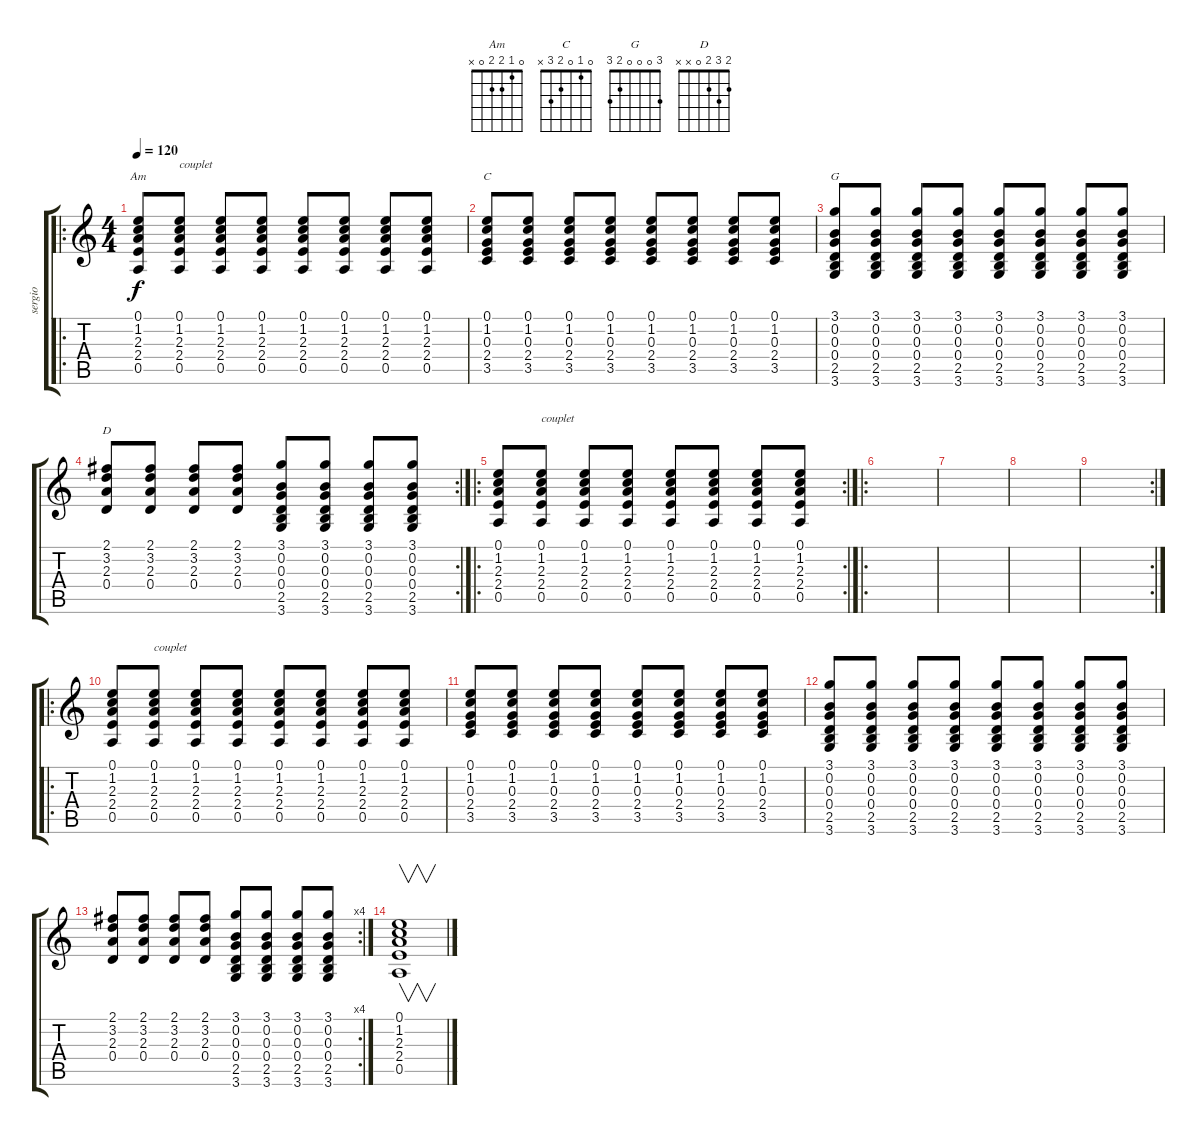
\track ("sergio  " "sergio  ") {instrument electricguitarjazz}
\staff {score tabs}
\tuning (E4 B3 G3 D3 A2 E2) {hide}
\chord ("Am" 0 1 2 2 0 x)
\chord ("C" 0 1 0 2 3 x)
\chord ("G" 3 0 0 0 2 3)
\chord ("D" 2 3 2 0 x x)
\ro
\ts (4 4)
\tempo 120
\clef g2
\ks c
(0.1 1.2 2.3 2.4 0.5).8{ch "Am" dy f} (0.1 1.2 2.3 2.4 0.5).8{txt "couplet"} (0.1 1.2 2.3 2.4 0.5).8 (0.1 1.2 2.3 2.4 0.5).8 (0.1 1.2 2.3 2.4 0.5).8 (0.1 1.2 2.3 2.4 0.5).8 (0.1 1.2 2.3 2.4 0.5).8 (0.1 1.2 2.3 2.4 0.5).8 |
(0.1 1.2 0.3 2.4 3.5).8{ch "C"} (0.1 1.2 0.3 2.4 3.5).8 (0.1 1.2 0.3 2.4 3.5).8 (0.1 1.2 0.3 2.4 3.5).8 (0.1 1.2 0.3 2.4 3.5).8 (0.1 1.2 0.3 2.4 3.5).8 (0.1 1.2 0.3 2.4 3.5).8 (0.1 1.2 0.3 2.4 3.5).8 |
(3.1 0.2 0.3 0.4 2.5 3.6).8{ch "G"} (3.1 0.2 0.3 0.4 2.5 3.6).8 (3.1 0.2 0.3 0.4 2.5 3.6).8 (3.1 0.2 0.3 0.4 2.5 3.6).8 (3.1 0.2 0.3 0.4 2.5 3.6).8 (3.1 0.2 0.3 0.4 2.5 3.6).8 (3.1 0.2 0.3 0.4 2.5 3.6).8 (3.1 0.2 0.3 0.4 2.5 3.6).8 |
\rc 2
(2.1 3.2 2.3 0.4).8{ch "D"} (2.1 3.2 2.3 0.4).8 (2.1 3.2 2.3 0.4).8 (2.1 3.2 2.3 0.4).8 (3.1 0.2 0.3 0.4 2.5 3.6).8 (3.1 0.2 0.3 0.4 2.5 3.6).8 (3.1 0.2 0.3 0.4 2.5 3.6).8 (3.1 0.2 0.3 0.4 2.5 3.6).8 |
\ro
\rc 2
(0.1 1.2 2.3 2.4 0.5).8 (0.1 1.2 2.3 2.4 0.5).8{txt "couplet"} (0.1 1.2 2.3 2.4 0.5).8 (0.1 1.2 2.3 2.4 0.5).8 (0.1 1.2 2.3 2.4 0.5).8 (0.1 1.2 2.3 2.4 0.5).8 (0.1 1.2 2.3 2.4 0.5).8 (0.1 1.2 2.3 2.4 0.5).8 |
\ro
|
|
|
\rc 2
|
\ro
(0.1 1.2 2.3 2.4 0.5).8 (0.1 1.2 2.3 2.4 0.5).8{txt "couplet"} (0.1 1.2 2.3 2.4 0.5).8 (0.1 1.2 2.3 2.4 0.5).8 (0.1 1.2 2.3 2.4 0.5).8 (0.1 1.2 2.3 2.4 0.5).8 (0.1 1.2 2.3 2.4 0.5).8 (0.1 1.2 2.3 2.4 0.5).8 |
(0.1 1.2 0.3 2.4 3.5).8 (0.1 1.2 0.3 2.4 3.5).8 (0.1 1.2 0.3 2.4 3.5).8 (0.1 1.2 0.3 2.4 3.5).8 (0.1 1.2 0.3 2.4 3.5).8 (0.1 1.2 0.3 2.4 3.5).8 (0.1 1.2 0.3 2.4 3.5).8 (0.1 1.2 0.3 2.4 3.5).8 |
(3.1 0.2 0.3 0.4 2.5 3.6).8 (3.1 0.2 0.3 0.4 2.5 3.6).8 (3.1 0.2 0.3 0.4 2.5 3.6).8 (3.1 0.2 0.3 0.4 2.5 3.6).8 (3.1 0.2 0.3 0.4 2.5 3.6).8 (3.1 0.2 0.3 0.4 2.5 3.6).8 (3.1 0.2 0.3 0.4 2.5 3.6).8 (3.1 0.2 0.3 0.4 2.5 3.6).8 |
\rc 4
(2.1 3.2 2.3 0.4).8 (2.1 3.2 2.3 0.4).8 (2.1 3.2 2.3 0.4).8 (2.1 3.2 2.3 0.4).8 (3.1 0.2 0.3 0.4 2.5 3.6).8 (3.1 0.2 0.3 0.4 2.5 3.6).8 (3.1 0.2 0.3 0.4 2.5 3.6).8 (3.1 0.2 0.3 0.4 2.5 3.6).8 |
(0.1 1.2 2.3 2.4 0.5).1{v}
